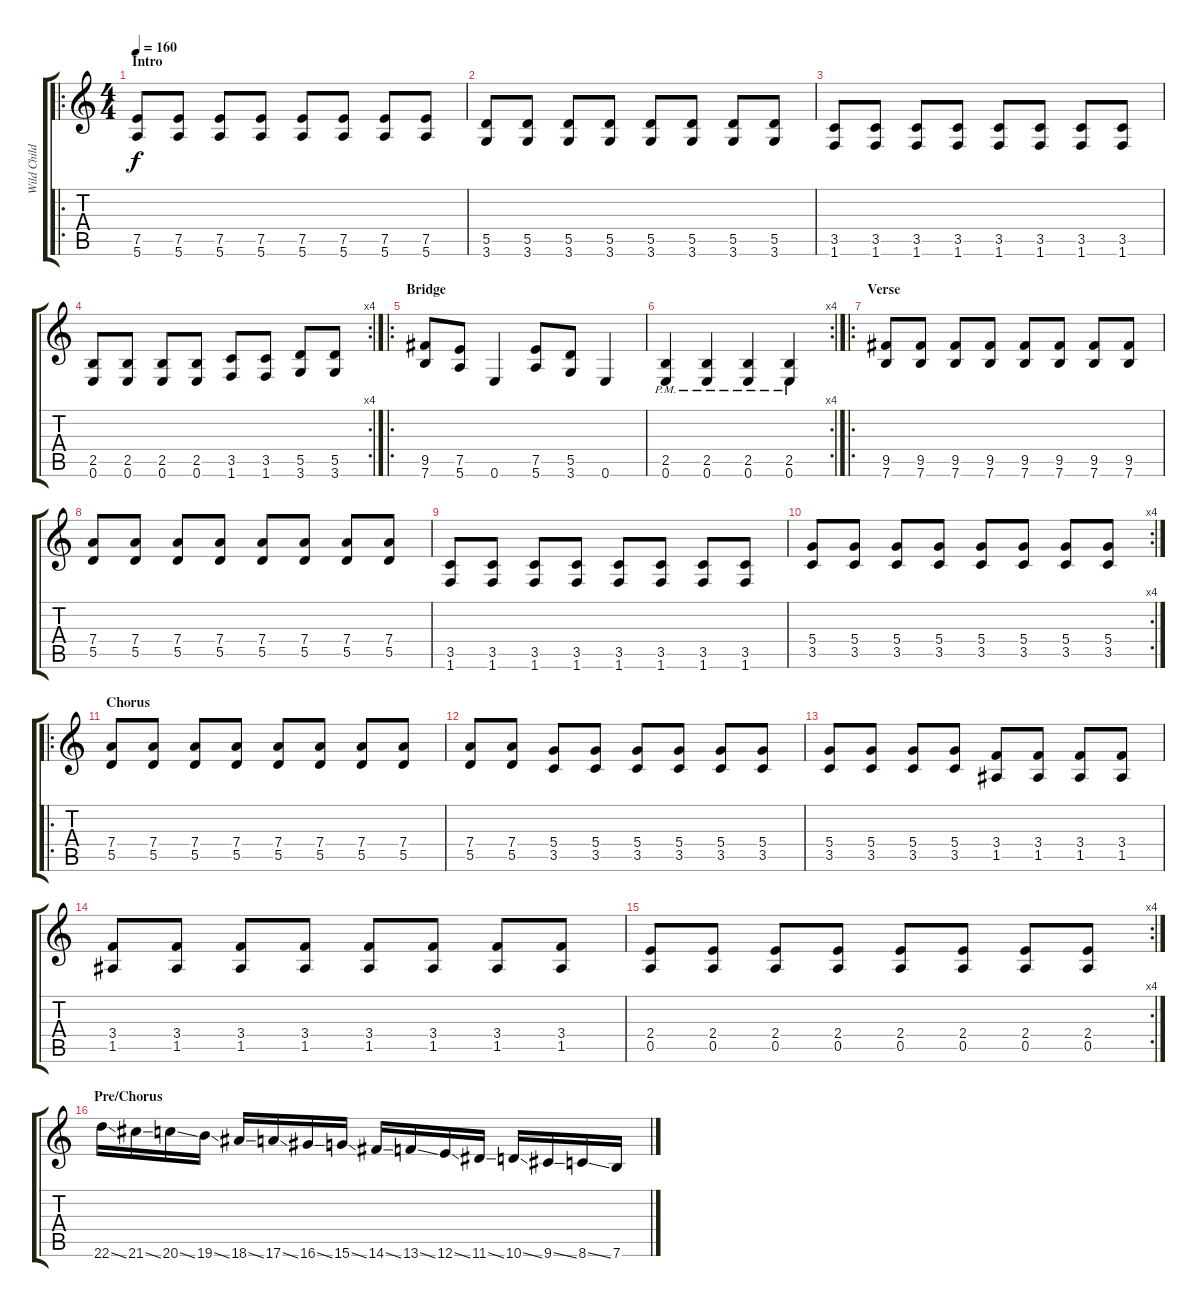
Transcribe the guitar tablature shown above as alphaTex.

\track ("Wild Child (Waldi/LEAD)" "Wild Child") {instrument overdrivenguitar}
\staff {score tabs}
\tuning (E4 B3 G3 D3 A2 E2) {hide}
\ro
\ts (4 4)
\section ("" "Intro")
\tempo 160
\clef g2
\ks c
(7.5 5.6).8{dy f instrument overdrivenguitar} (7.5 5.6).8 (7.5 5.6).8 (7.5 5.6).8 (7.5 5.6).8 (7.5 5.6).8 (7.5 5.6).8 (7.5 5.6).8 |
(5.5 3.6).8 (5.5 3.6).8 (5.5 3.6).8 (5.5 3.6).8 (5.5 3.6).8 (5.5 3.6).8 (5.5 3.6).8 (5.5 3.6).8 |
(3.5 1.6).8 (3.5 1.6).8 (3.5 1.6).8 (3.5 1.6).8 (3.5 1.6).8 (3.5 1.6).8 (3.5 1.6).8 (3.5 1.6).8 |
\rc 4
(2.5 0.6).8 (2.5 0.6).8 (2.5 0.6).8 (2.5 0.6).8 (3.5 1.6).8 (3.5 1.6).8 (5.5 3.6).8 (5.5 3.6).8 |
\ro
\section ("" "Bridge")
(9.5 7.6).8 (7.5 5.6).8 0.6.4 (7.5 5.6).8 (5.5 3.6).8 0.6.4 |
\rc 4
(2.5{pm} 0.6).4 (2.5{pm} 0.6{pm}).4 (2.5{pm} 0.6{pm}).4 (2.5{pm} 0.6{pm}).4 |
\ro
\section ("" "Verse")
(9.5 7.6).8 (9.5 7.6).8 (9.5 7.6).8 (9.5 7.6).8 (9.5 7.6).8 (9.5 7.6).8 (9.5 7.6).8 (9.5 7.6).8 |
(7.4 5.5).8 (7.4 5.5).8 (7.4 5.5).8 (7.4 5.5).8 (7.4 5.5).8 (7.4 5.5).8 (7.4 5.5).8 (7.4 5.5).8 |
(3.5 1.6).8 (3.5 1.6).8 (3.5 1.6).8 (3.5 1.6).8 (3.5 1.6).8 (3.5 1.6).8 (3.5 1.6).8 (3.5 1.6).8 |
\rc 4
(5.4 3.5).8 (5.4 3.5).8 (5.4 3.5).8 (5.4 3.5).8 (5.4 3.5).8 (5.4 3.5).8 (5.4 3.5).8 (5.4 3.5).8 |
\ro
\section ("" "Chorus")
(7.4 5.5).8 (7.4 5.5).8 (7.4 5.5).8 (7.4 5.5).8 (7.4 5.5).8 (7.4 5.5).8 (7.4 5.5).8 (7.4 5.5).8 |
(7.4 5.5).8 (7.4 5.5).8 (5.4 3.5).8 (5.4 3.5).8 (5.4 3.5).8 (5.4 3.5).8 (5.4 3.5).8 (5.4 3.5).8 |
(5.4 3.5).8 (5.4 3.5).8 (5.4 3.5).8 (5.4 3.5).8 (3.4 1.5).8 (3.4 1.5).8 (3.4 1.5).8 (3.4 1.5).8 |
(3.4 1.5).8 (3.4 1.5).8 (3.4 1.5).8 (3.4 1.5).8 (3.4 1.5).8 (3.4 1.5).8 (3.4 1.5).8 (3.4 1.5).8 |
\rc 4
(2.4 0.5).8 (2.4 0.5).8 (2.4 0.5).8 (2.4 0.5).8 (2.4 0.5).8 (2.4 0.5).8 (2.4 0.5).8 (2.4 0.5).8 |
\section ("" "Pre/Chorus")
22.6{ss}.16 21.6{ss}.16 20.6{ss}.16 19.6{ss}.16 18.6{ss}.16 17.6{ss}.16 16.6{ss}.16 15.6{ss}.16 14.6{ss}.16 13.6{ss}.16 12.6{ss}.16 11.6{ss}.16 10.6{ss}.16 9.6{ss}.16 8.6{ss}.16 7.6{ss}.16
